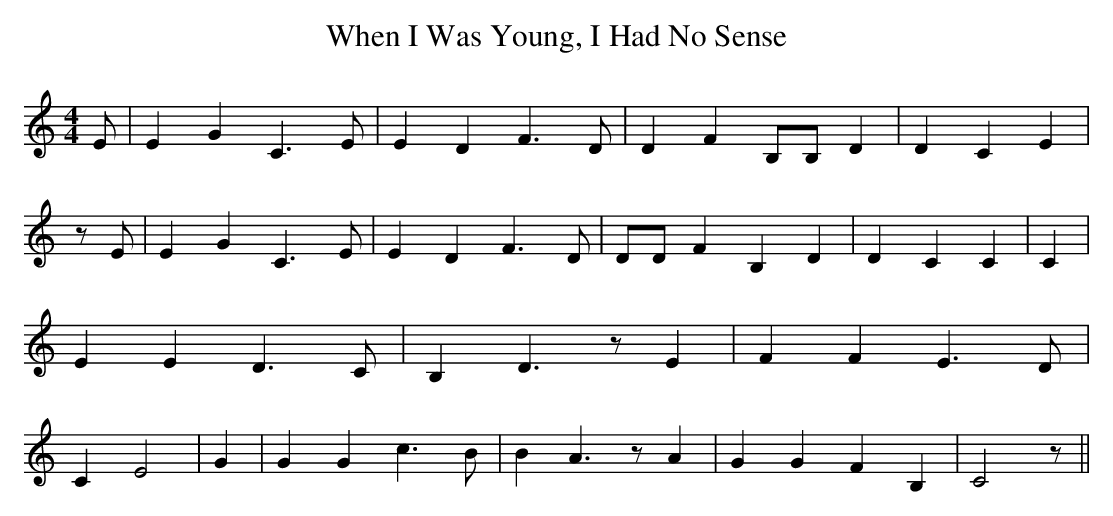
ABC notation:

X:1
T:When I Was Young, I Had No Sense
M:4/4
L:1/4
K:C
 E/2| E G C3/2 E/2| E D F3/2 D/2| D F B,/2B,/2 D| D C E| z/2 E/2| E G C3/2 E/2|\
 E D F3/2 D/2| D/2D/2 F B, D| D C C| C| E E D3/2 C/2| B, D3/2 z/2 E|\
 F F E3/2 D/2| C E2| G| G G c3/2 B/2| B A3/2 z/2 A| G G F B,| C2 z/2||\
